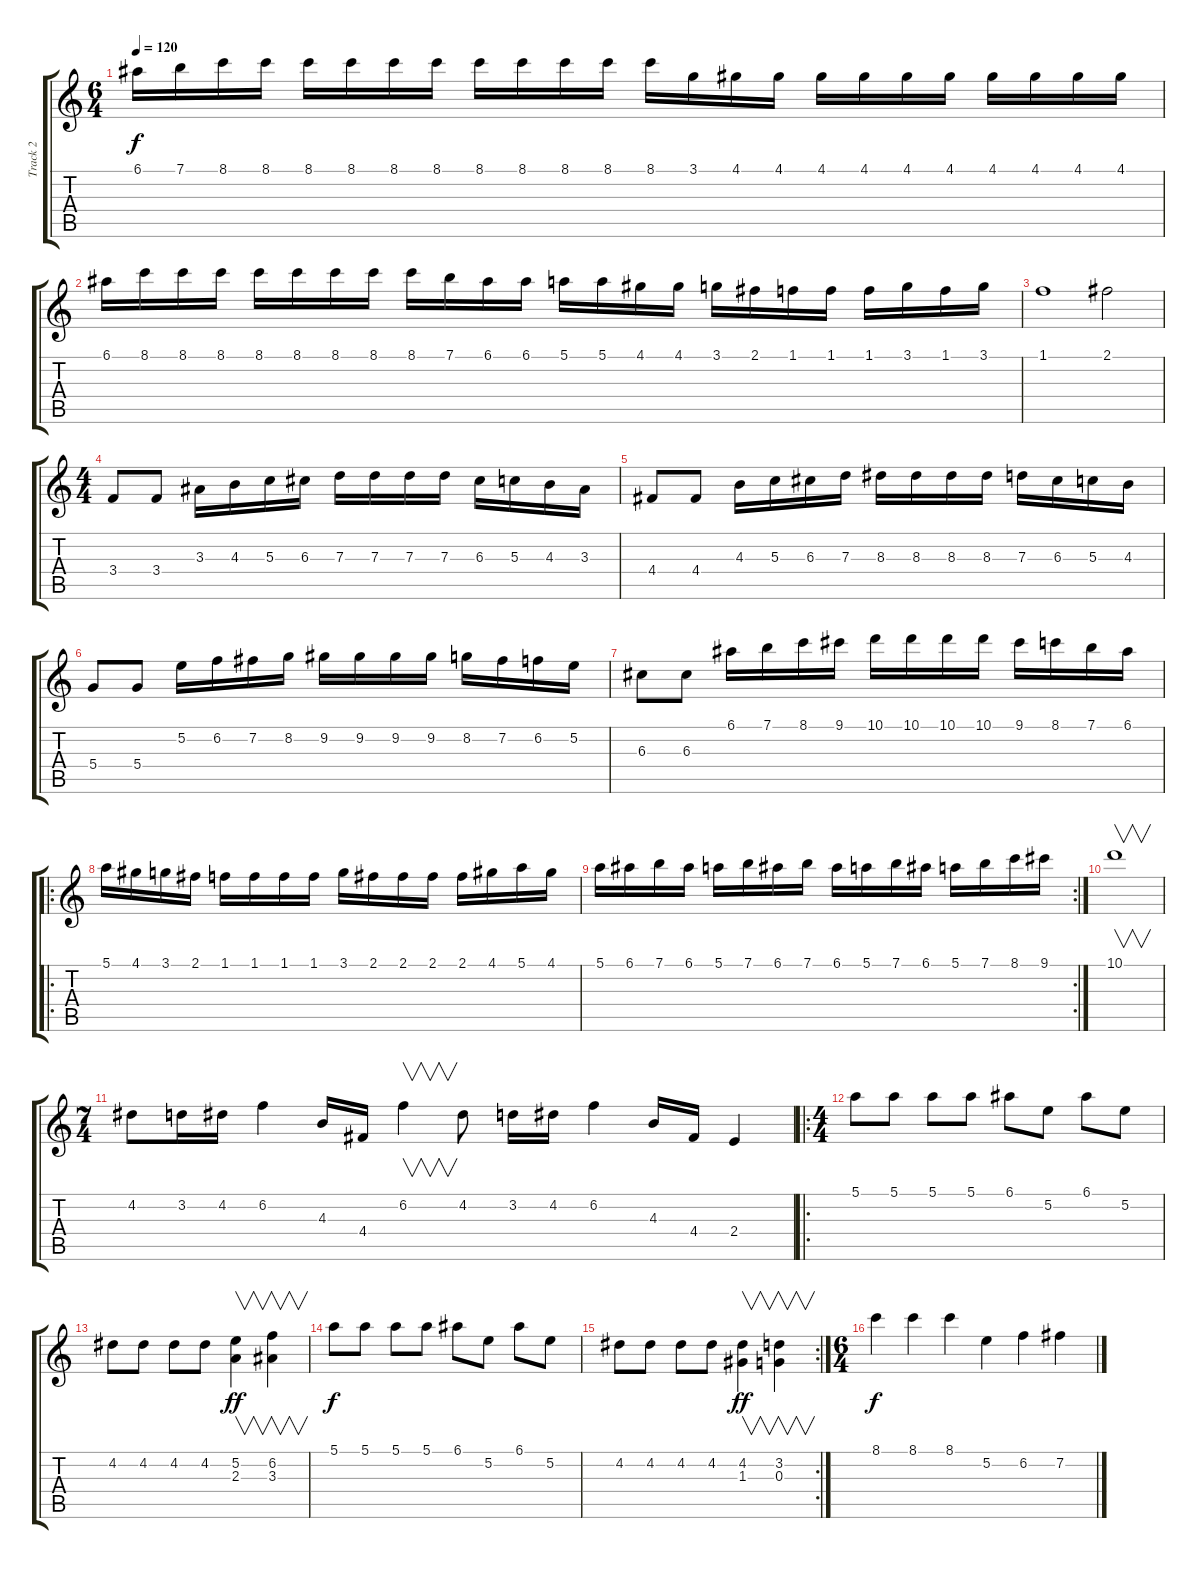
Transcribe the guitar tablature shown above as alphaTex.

\track ("Track 2" "Track 2") {instrument distortionguitar}
\staff {score tabs}
\tuning (E4 B3 G3 D3 A2 E2) {hide}
\ts (6 4)
\tempo 120
\clef g2
\ks c
6.1.16{dy f} 7.1.16 8.1.16 8.1.16 8.1.16 8.1.16 8.1.16 8.1.16 8.1.16 8.1.16 8.1.16 8.1.16 8.1.16 3.1.16 4.1.16 4.1.16 4.1.16 4.1.16 4.1.16 4.1.16 4.1.16 4.1.16 4.1.16 4.1.16 |
6.1.16 8.1.16 8.1.16 8.1.16 8.1.16 8.1.16 8.1.16 8.1.16 8.1.16 7.1.16 6.1.16 6.1.16 5.1.16 5.1.16 4.1.16 4.1.16 3.1.16 2.1.16 1.1.16 1.1.16 1.1.16 3.1.16 1.1.16 3.1.16 |
1.1.1 2.1.2 |
\ts (4 4)
3.4.8 3.4.8 3.3.16 4.3.16 5.3.16 6.3.16 7.3.16 7.3.16 7.3.16 7.3.16 6.3.16 5.3.16 4.3.16 3.3.16 |
4.4.8 4.4.8 4.3.16 5.3.16 6.3.16 7.3.16 8.3.16 8.3.16 8.3.16 8.3.16 7.3.16 6.3.16 5.3.16 4.3.16 |
5.4.8 5.4.8 5.2.16 6.2.16 7.2.16 8.2.16 9.2.16 9.2.16 9.2.16 9.2.16 8.2.16 7.2.16 6.2.16 5.2.16 |
6.3.8 6.3.8 6.1.16 7.1.16 8.1.16 9.1.16 10.1.16 10.1.16 10.1.16 10.1.16 9.1.16 8.1.16 7.1.16 6.1.16 |
\ro
5.1.16 4.1.16 3.1.16 2.1.16 1.1.16 1.1.16 1.1.16 1.1.16 3.1.16 2.1.16 2.1.16 2.1.16 2.1.16 4.1.16 5.1.16 4.1.16 |
\rc 2
5.1.16 6.1.16 7.1.16 6.1.16 5.1.16 7.1.16 6.1.16 7.1.16 6.1.16 5.1.16 7.1.16 6.1.16 5.1.16 7.1.16 8.1.16 9.1.16 |
10.1.1{v} |
\ts (7 4)
4.2.8 3.2.16 4.2.16 6.2.4 4.3.16 4.4.16 6.2.4{v} 4.2.8 3.2.16 4.2.16 6.2.4 4.3.16 4.4.16 2.4.4 |
\ro
\ts (4 4)
5.1.8 5.1.8 5.1.8 5.1.8 6.1.8 5.2.8 6.1.8 5.2.8 |
4.2.8 4.2.8 4.2.8 4.2.8 (5.2 2.3).4{v dy ff} (6.2 3.3).4{v} |
5.1.8{dy f} 5.1.8 5.1.8 5.1.8 6.1.8 5.2.8 6.1.8 5.2.8 |
\rc 2
4.2.8 4.2.8 4.2.8 4.2.8 (4.2 1.3).4{v dy ff} (3.2 0.3).4{v} |
\ts (6 4)
8.1.4{dy f} 8.1.4 8.1{ss}.4 5.2.4 6.2.4 7.2.4
